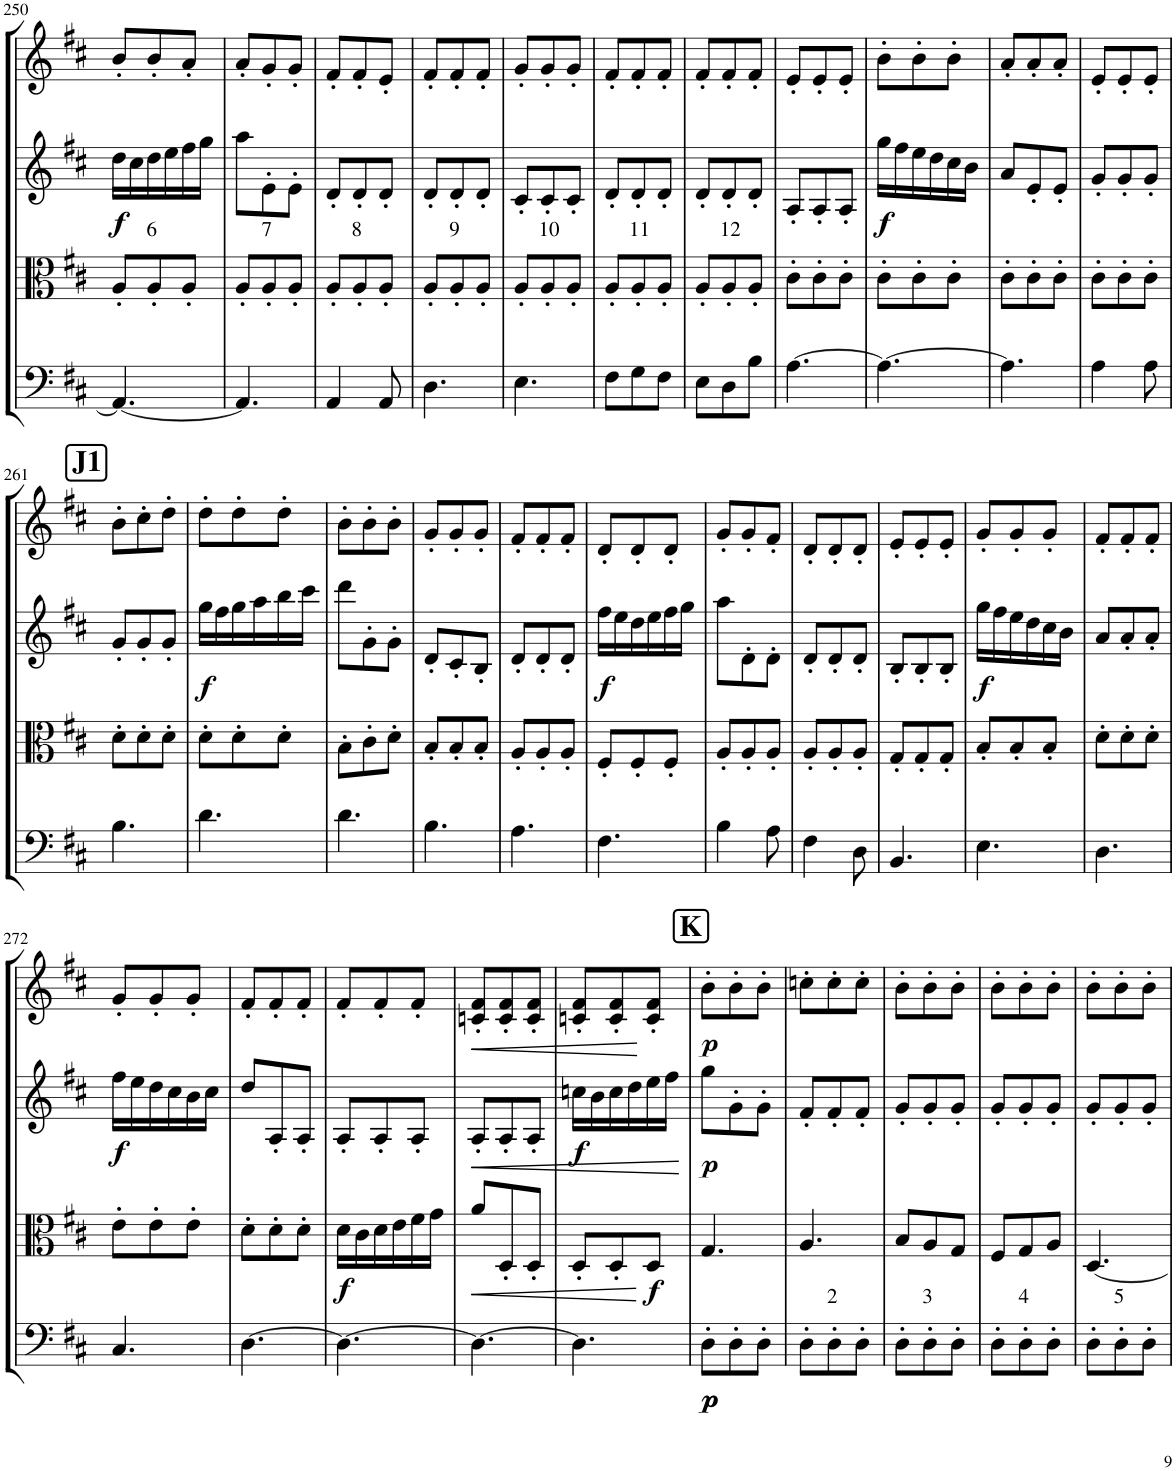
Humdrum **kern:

**kern	**dynam	**kern	**dynam	**kern	**dynam	**kern	**dynam
*part4	*part4	*part3	*part3	*part2	*part2	*part1	*part1
*staff4	*staff4	*staff3	*staff3	*staff2	*staff2	*staff1	*staff1
*I"Violoncello	*	*I"Viola	*	*I"Violin II	*	*I"Violin I	*
*I'Vc	*	*I'Vla	*	*I'Vln	*	*I'Vln	*
!!LO:PB:g=z
*clefF4	*	*clefC3	*	*clefG2	*	*clefG2	*
*k[f#c#]	*	*k[f#c#]	*	*k[f#c#]	*	*k[f#c#]	*
*M3/8	*	*M3/8	*	*M3/8	*	*M3/8	*
=250	=250	=250	=250	=250	=250	=250	=250
!	!	!	!	!	!LO:DY:b	!	!
4.AA/_	.	8A'/L	.	16dd\LL	f	8b'/L	.
.	.	.	.	16cc#\	.	.	.
!	!	!LO:TX:a:t=6	!	!	!	!	!
.	.	8A'/	.	16dd\	.	8b'/	.
.	.	.	.	16ee\	.	.	.
.	.	8A'/J	.	16ff#\	.	8a'/J	.
.	.	.	.	16gg\JJ	.	.	.
=251	=251	=251	=251	=251	=251	=251	=251
4.AA/]	.	8A'/L	.	8aa\L	.	8a'/L	.
!	!	!LO:TX:a:t=7	!	!	!	!	!
.	.	8A'/	.	8e'\	.	8g'/	.
.	.	8A'/J	.	8e'\J	.	8g'/J	.
=252	=252	=252	=252	=252	=252	=252	=252
4AA/	.	8A'/L	.	8d'/L	.	8f#'/L	.
!	!	!LO:TX:a:t=8	!	!	!	!	!
.	.	8A'/	.	8d'/	.	8f#'/	.
8AA/	.	8A'/J	.	8d'/J	.	8e'/J	.
=253	=253	=253	=253	=253	=253	=253	=253
4.D\	.	8A'/L	.	8d'/L	.	8f#'/L	.
!	!	!LO:TX:a:t=9	!	!	!	!	!
.	.	8A'/	.	8d'/	.	8f#'/	.
.	.	8A'/J	.	8d'/J	.	8f#'/J	.
=254	=254	=254	=254	=254	=254	=254	=254
4.E\	.	8A'/L	.	8c#'/L	.	8g'/L	.
!	!	!LO:TX:a:t=10	!	!	!	!	!
.	.	8A'/	.	8c#'/	.	8g'/	.
.	.	8A'/J	.	8c#'/J	.	8g'/J	.
=255	=255	=255	=255	=255	=255	=255	=255
8F#\L	.	8A'/L	.	8d'/L	.	8f#'/L	.
!	!	!LO:TX:a:t=11	!	!	!	!	!
8G\	.	8A'/	.	8d'/	.	8f#'/	.
8F#\J	.	8A'/J	.	8d'/J	.	8f#'/J	.
=256	=256	=256	=256	=256	=256	=256	=256
8E\L	.	8A'/L	.	8d'/L	.	8f#'/L	.
!	!	!LO:TX:a:t=12	!	!	!	!	!
8D\	.	8A'/	.	8d'/	.	8f#'/	.
8B\J	.	8A'/J	.	8d'/J	.	8f#'/J	.
=257	=257	=257	=257	=257	=257	=257	=257
[4.A\	.	8c#'\L	.	8A'/L	.	8e'/L	.
.	.	8c#'\	.	8A'/	.	8e'/	.
.	.	8c#'\J	.	8A'/J	.	8e'/J	.
=258	=258	=258	=258	=258	=258	=258	=258
!	!	!	!	!	!LO:DY:b	!	!
4.A\_	.	8c#'\L	.	16gg\LL	f	8b'\L	.
.	.	.	.	16ff#\	.	.	.
.	.	8c#'\	.	16ee\	.	8b'\	.
.	.	.	.	16dd\	.	.	.
.	.	8c#'\J	.	16cc#\	.	8b'\J	.
.	.	.	.	16b\JJ	.	.	.
=259	=259	=259	=259	=259	=259	=259	=259
4.A\]	.	8c#'\L	.	8a/L	.	8a'/L	.
.	.	8c#'\	.	8e'/	.	8a'/	.
.	.	8c#'\J	.	8e'/J	.	8a'/J	.
=260	=260	=260	=260	=260	=260	=260	=260
4A\	.	8c#'\L	.	8g'/L	.	8e'/L	.
.	.	8c#'\	.	8g'/	.	8e'/	.
8A\	.	8c#'\J	.	8g'/J	.	8e'/J	.
!!LO:LB:g=z
!!LO:REH:place=s1:a:B:cj:fs=14:t=J1
=261	=261	=261	=261	=261	=261	=261	=261
4.B\	.	8d'\L	.	8g'/L	.	8b'\L	.
.	.	8d'\	.	8g'/	.	8cc#'\	.
.	.	8d'\J	.	8g'/J	.	8dd'\J	.
=262	=262	=262	=262	=262	=262	=262	=262
!	!	!	!	!	!LO:DY:b	!	!
4.d\	.	8d'\L	.	16gg\LL	f	8dd'\L	.
.	.	.	.	16ff#\	.	.	.
.	.	8d'\	.	16gg\	.	8dd'\	.
.	.	.	.	16aa\	.	.	.
.	.	8d'\J	.	16bb\	.	8dd'\J	.
.	.	.	.	16ccc#\JJ	.	.	.
=263	=263	=263	=263	=263	=263	=263	=263
4.d\	.	8B'\L	.	8ddd\L	.	8b'\L	.
.	.	8c#'\	.	8g'\	.	8b'\	.
.	.	8d'\J	.	8g'\J	.	8b'\J	.
=264	=264	=264	=264	=264	=264	=264	=264
4.B\	.	8B'/L	.	8d'/L	.	8g'/L	.
.	.	8B'/	.	8c#'/	.	8g'/	.
.	.	8B'/J	.	8B'/J	.	8g'/J	.
=265	=265	=265	=265	=265	=265	=265	=265
4.A\	.	8A'/L	.	8d'/L	.	8f#'/L	.
.	.	8A'/	.	8d'/	.	8f#'/	.
.	.	8A'/J	.	8d'/J	.	8f#'/J	.
=266	=266	=266	=266	=266	=266	=266	=266
!	!	!	!	!	!LO:DY:b	!	!
4.F#\	.	8F#'/L	.	16ff#\LL	f	8d'/L	.
.	.	.	.	16ee\	.	.	.
.	.	8F#'/	.	16dd\	.	8d'/	.
.	.	.	.	16ee\	.	.	.
.	.	8F#'/J	.	16ff#\	.	8d'/J	.
.	.	.	.	16gg\JJ	.	.	.
=267	=267	=267	=267	=267	=267	=267	=267
4B\	.	8A'/L	.	8aa\L	.	8g'/L	.
.	.	8A'/	.	8d'\	.	8g'/	.
8A\	.	8A'/J	.	8d'\J	.	8f#'/J	.
=268	=268	=268	=268	=268	=268	=268	=268
4F#\	.	8A'/L	.	8d'/L	.	8d'/L	.
.	.	8A'/	.	8d'/	.	8d'/	.
8D\	.	8A'/J	.	8d'/J	.	8d'/J	.
=269	=269	=269	=269	=269	=269	=269	=269
4.BB/	.	8G'/L	.	8B'/L	.	8e'/L	.
.	.	8G'/	.	8B'/	.	8e'/	.
.	.	8G'/J	.	8B'/J	.	8e'/J	.
=270	=270	=270	=270	=270	=270	=270	=270
!	!	!	!	!	!LO:DY:b	!	!
4.E\	.	8B'/L	.	16gg\LL	f	8g'/L	.
.	.	.	.	16ff#\	.	.	.
.	.	8B'/	.	16ee\	.	8g'/	.
.	.	.	.	16dd\	.	.	.
.	.	8B'/J	.	16cc#\	.	8g'/J	.
.	.	.	.	16b\JJ	.	.	.
=271	=271	=271	=271	=271	=271	=271	=271
4.D\	.	8d'\L	.	8a/L	.	8f#'/L	.
.	.	8d'\	.	8a'/	.	8f#'/	.
.	.	8d'\J	.	8a'/J	.	8f#'/J	.
!!LO:LB:g=z
=272	=272	=272	=272	=272	=272	=272	=272
!	!	!	!	!	!LO:DY:b	!	!
4.C#/	.	8e'\L	.	16ff#\LL	f	8g'/L	.
.	.	.	.	16ee\	.	.	.
.	.	8e'\	.	16dd\	.	8g'/	.
.	.	.	.	16cc#\	.	.	.
.	.	8e'\J	.	16b\	.	8g'/J	.
.	.	.	.	16cc#\JJ	.	.	.
=273	=273	=273	=273	=273	=273	=273	=273
[4.D\	.	8d'\L	.	8dd/L	.	8f#'/L	.
.	.	8d'\	.	8A'/	.	8f#'/	.
.	.	8d'\J	.	8A'/J	.	8f#'/J	.
=274	=274	=274	=274	=274	=274	=274	=274
!	!	!	!LO:DY:b	!	!	!	!
4.D\_	.	16d\LL	f	8A'/L	.	8f#'/L	.
.	.	16c#\	.	.	.	.	.
.	.	16d\	.	8A'/	.	8f#'/	.
.	.	16e\	.	.	.	.	.
.	.	16f#\	.	8A'/J	.	8f#'/J	.
.	.	16g\JJ	.	.	.	.	.
=275	=275	=275	=275	=275	=275	=275	=275
!	!	!	!LO:HP:b	!	!LO:HP:b	!	!LO:HP:b
4.D\_	.	8a/L	<	8A'/L	<	8cn/' 8f#/'L	<
.	.	8D'/	.	8A'/	.	8c/' 8f#/'	.
.	.	8D'/J	.	8A'/J	.	8c/' 8f#/'J	.
.	.	.	.	.	.	.	[
=276	=276	=276	=276	=276	=276	=276	=276
!	!	!	!	!	!LO:DY:b	!	!
4.D\]	.	8D'/L	.	16ccn\LL	f	8cn/' 8f#/'L	.
.	.	.	.	16b\	.	.	.
.	.	8D'/	.	16cc\	.	8c/' 8f#/'	.
.	.	.	.	16dd\	.	.	.
!	!	!	!LO:DY:n=1:b	!	!	!	!
.	.	8D/J	[ f	16ee\	.	8c/' 8f#/'J	.
.	.	.	.	16ff#\JJ	.	.	.
.	.	.	.	.	[	.	.
!!LO:REH:place=s1:a:B:cj:fs=14:t=K
=277	=277	=277	=277	=277	=277	=277	=277
!	!LO:DY:b	!	!	!	!	!	!
!	!LO:DY:n=1:b	!	!	!	!LO:DY:b	!	!LO:DY:b
8D'\L	p p	4.G/	.	8gg\L	p	8b'\L	p
8D'\	.	.	.	8g'\	.	8b'\	.
8D'\J	.	.	.	8g'\J	.	8b'\J	.
=278	=278	=278	=278	=278	=278	=278	=278
8D'\L	.	4.A/	.	8f#'/L	.	8ccn'\L	.
!LO:TX:a:t=2	!	!	!	!	!	!	!
8D'\	.	.	.	8f#'/	.	8cc'\	.
8D'\J	.	.	.	8f#'/J	.	8cc'\J	.
=279	=279	=279	=279	=279	=279	=279	=279
8D'\L	.	8B/L	.	8g'/L	.	8b'\L	.
!LO:TX:a:t=3	!	!	!	!	!	!	!
8D'\	.	8A/	.	8g'/	.	8b'\	.
8D'\J	.	8G/J	.	8g'/J	.	8b'\J	.
=280	=280	=280	=280	=280	=280	=280	=280
8D'\L	.	8F#/L	.	8g'/L	.	8b'\L	.
!LO:TX:a:t=4	!	!	!	!	!	!	!
8D'\	.	8G/	.	8g'/	.	8b'\	.
8D'\J	.	8A/J	.	8g'/J	.	8b'\J	.
=281	=281	=281	=281	=281	=281	=281	=281
8D'\L	.	[4.D/	.	8g'/L	.	8b'\L	.
!LO:TX:a:t=5	!	!	!	!	!	!	!
8D'\	.	.	.	8g'/	.	8b'\	.
8D'\J	.	.	.	8g'/J	.	8b'\J	.
=	=	=	=	=	=	=	=
*-	*-	*-	*-	*-	*-	*-	*-
